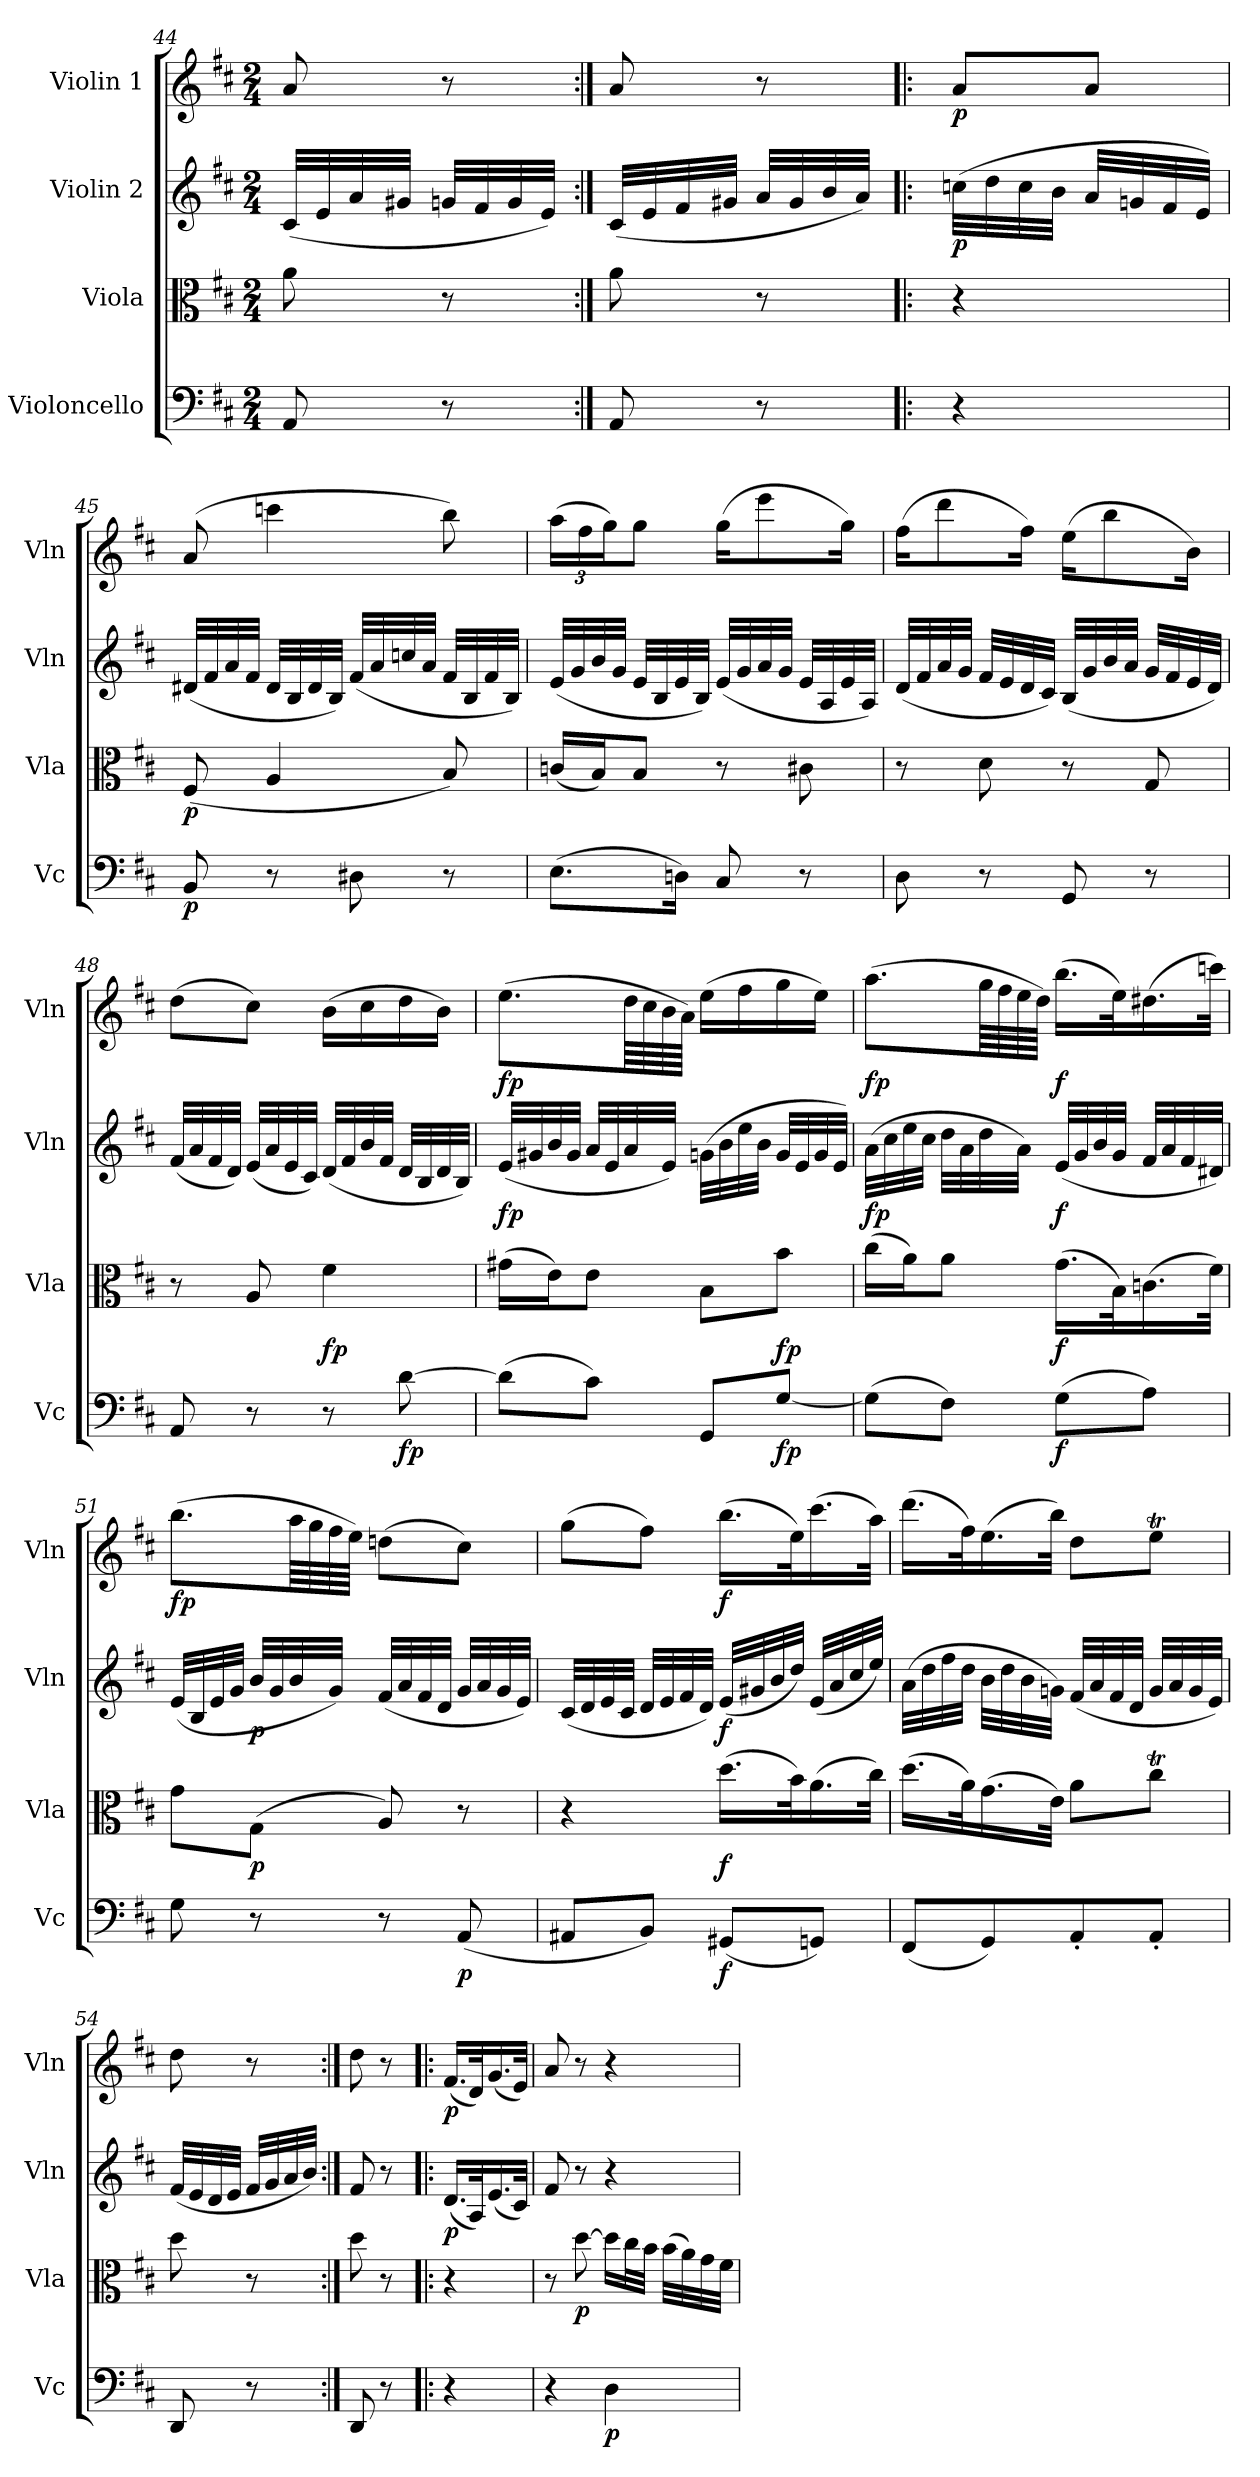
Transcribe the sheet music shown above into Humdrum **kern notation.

**kern	**dynam	**kern	**dynam	**kern	**dynam	**kern	**dynam
*part4	*part4	*part3	*part3	*part2	*part2	*part1	*part1
*staff4	*staff4	*staff3	*staff3	*staff2	*staff2	*staff1	*staff1
*I"Violoncello	*	*I"Viola	*	*I"Violin 2	*	*I"Violin 1	*
*I'Vc	*	*I'Vla	*	*I'Vln	*	*I'Vln	*
*clefF4	*	*clefC3	*	*clefG2	*	*clefG2	*
*k[f#c#]	*	*k[f#c#]	*	*k[f#c#]	*	*k[f#c#]	*
*M2/4	*	*M2/4	*	*M2/4	*	*M2/4	*
=44	=44	=44	=44	=44	=44	=44	=44
8AA/	.	8a\	.	(32c#/LLL	.	8a/	.
.	.	.	.	32e/	.	.	.
.	.	.	.	32a/	.	.	.
.	.	.	.	32g#X/JJJ	.	.	.
8r	.	8r	.	32gn/LLL	.	8r	.
.	.	.	.	32f#/	.	.	.
.	.	.	.	32g/	.	.	.
.	.	.	.	32e/JJJ)	.	.	.
=44X5:|!	=44X5:|!	=44X5:|!	=44X5:|!	=44X5:|!	=44X5:|!	=44X5:|!	=44X5:|!
8AA/	.	8a\	.	(32c#/LLL	.	8a/	.
.	.	.	.	32e/	.	.	.
.	.	.	.	32f#/	.	.	.
.	.	.	.	32g#X/JJJ	.	.	.
8r	.	8r	.	32a/LLL	.	8r	.
.	.	.	.	32g#/	.	.	.
.	.	.	.	32b/	.	.	.
.	.	.	.	32a/JJJ)	.	.	.
!!LO:PB:g=z
=44X6!|:	=44X6!|:	=44X6!|:	=44X6!|:	=44X6!|:	=44X6!|:	=44X6!|:	=44X6!|:
!	!	!	!	!	!LO:DY:b	!	!LO:DY:b
4r	.	4r	.	(32ccn\LLL	p	8a/L	p
.	.	.	.	32dd\	.	.	.
.	.	.	.	32cc\	.	.	.
.	.	.	.	32b\JJJ	.	.	.
.	.	.	.	32a/LLL	.	8a/J	.
.	.	.	.	32gn/	.	.	.
.	.	.	.	32f#/	.	.	.
.	.	.	.	32e/JJJ)	.	.	.
=45	=45	=45	=45	=45	=45	=45	=45
!	!LO:DY:b	!	!LO:DY:b	!	!	!	!
8BB/	p	(8F#/	p	(32d#X/LLL	.	(8a/	.
.	.	.	.	32f#/	.	.	.
.	.	.	.	32a/	.	.	.
.	.	.	.	32f#/JJJ	.	.	.
8r	.	4A/	.	32d#/LLL	.	4cccn\	.
.	.	.	.	32B/	.	.	.
.	.	.	.	32d#/	.	.	.
.	.	.	.	32B/JJJ)	.	.	.
8D#X\	.	.	.	(32f#/LLL	.	.	.
.	.	.	.	32a/	.	.	.
.	.	.	.	32ccn/	.	.	.
.	.	.	.	32a/JJJ	.	.	.
8r	.	8B/)	.	32f#/LLL	.	8bb\)	.
.	.	.	.	32B/	.	.	.
.	.	.	.	32f#/	.	.	.
.	.	.	.	32B/JJJ)	.	.	.
=46	=46	=46	=46	=46	=46	=46	=46
*	*	*	*	*	*	*Xbrackettup	*
(8.E\L	.	(16cn/LL	.	(32e/LLL	.	(24aa\LL	.
.	.	.	.	32g/	.	.	.
.	.	.	.	.	.	24ff#\	.
.	.	16B/J)	.	32b/	.	.	.
.	.	.	.	.	.	24gg\J)	.
.	.	.	.	32g/JJJ	.	.	.
.	.	8B/J	.	32e/LLL	.	8gg\J	.
.	.	.	.	32B/	.	.	.
16Dn\Jk)	.	.	.	32e/	.	.	.
.	.	.	.	32B/JJJ)	.	.	.
8C#/	.	8r	.	(32e/LLL	.	(16gg\KL	.
.	.	.	.	32g/	.	.	.
.	.	.	.	32a/	.	8eee\	.
.	.	.	.	32g/JJJ	.	.	.
8r	.	8c#X\	.	32e/LLL	.	.	.
.	.	.	.	32A/	.	.	.
.	.	.	.	32e/	.	16gg\Jk)	.
.	.	.	.	32A/JJJ)	.	.	.
!!LO:LB:g=z
=47	=47	=47	=47	=47	=47	=47	=47
8D\	.	8r	.	(32d/LLL	.	(16ff#\KL	.
.	.	.	.	32f#/	.	.	.
.	.	.	.	32a/	.	8ddd\	.
.	.	.	.	32g/JJJ	.	.	.
8r	.	8d\	.	32f#/LLL	.	.	.
.	.	.	.	32e/	.	.	.
.	.	.	.	32d/	.	16ff#\Jk)	.
.	.	.	.	32c#/JJJ)	.	.	.
8GG/	.	8r	.	(32B/LLL	.	(16ee\KL	.
.	.	.	.	32g/	.	.	.
.	.	.	.	32b/	.	8bb\	.
.	.	.	.	32a/JJJ	.	.	.
8r	.	8G/	.	32g/LLL	.	.	.
.	.	.	.	32f#/	.	.	.
.	.	.	.	32e/	.	16b\Jk)	.
.	.	.	.	32d/JJJ)	.	.	.
=48	=48	=48	=48	=48	=48	=48	=48
8AA/	.	8r	.	(32f#/LLL	.	(8dd\L	.
.	.	.	.	32a/	.	.	.
.	.	.	.	32f#/	.	.	.
.	.	.	.	32d/JJJ)	.	.	.
8r	.	8A/	.	(32e/LLL	.	8cc#\J)	.
.	.	.	.	32a/	.	.	.
.	.	.	.	32e/	.	.	.
.	.	.	.	32c#/JJJ)	.	.	.
!	!	!	!LO:DY:b	!	!	!	!
8r	.	4f#\	fp	(32d/LLL	.	(16b\LL	.
.	.	.	.	32f#/	.	.	.
.	.	.	.	32b/	.	16cc#\	.
.	.	.	.	32f#/JJJ	.	.	.
!	!LO:DY:b	!	!	!	!	!	!
[8d\	fp	.	.	32d/LLL	.	16dd\	.
.	.	.	.	32B/	.	.	.
.	.	.	.	32d/	.	16b\JJ)	.
.	.	.	.	32B/JJJ)	.	.	.
!!LO:PB:g=z
=49	=49	=49	=49	=49	=49	=49	=49
!	!	!	!	!	!LO:DY:b	!	!LO:DY:b
(8d\L]	.	(16g#X\LL	.	(32e/LLL	fp	(8.ee\L	fp
.	.	.	.	32g#X/	.	.	.
.	.	16e\J)	.	32b/	.	.	.
.	.	.	.	32g#/JJJ	.	.	.
8c#\J)	.	8e\J	.	32a/LLL	.	.	.
.	.	.	.	32e/	.	.	.
.	.	.	.	32a/	.	64dd\LLL	.
.	.	.	.	.	.	64cc#\	.
.	.	.	.	32e/JJJ)	.	64b\	.
.	.	.	.	.	.	64a\JJJJ)	.
8GG/L	.	8B\L	.	(32gn\LLL	.	(16ee\LL	.
.	.	.	.	32b\	.	.	.
.	.	.	.	32ee\	.	16ff#\	.
.	.	.	.	32b\JJJ	.	.	.
!	!LO:DY:b	!	!LO:DY:b	!	!	!	!
[8G/J	fp	8b\J	fp	32g/LLL	.	16gg\	.
.	.	.	.	32e/	.	.	.
.	.	.	.	32g/	.	16ee\JJ)	.
.	.	.	.	32e/JJJ)	.	.	.
=50	=50	=50	=50	=50	=50	=50	=50
!	!	!	!	!	!LO:DY:b	!	!LO:DY:b
(8G\L]	.	(16cc#\LL	.	(32a\LLL	fp	(8.aa\L	fp
.	.	.	.	32cc#\	.	.	.
.	.	16a\J)	.	32ee\	.	.	.
.	.	.	.	32cc#\JJJ	.	.	.
8F#\J)	.	8a\J	.	32dd\LLL	.	.	.
.	.	.	.	32a\	.	.	.
.	.	.	.	32dd\	.	64gg\LLL	.
.	.	.	.	.	.	64ff#\	.
.	.	.	.	32a\JJJ)	.	64ee\	.
.	.	.	.	.	.	64dd\JJJJ)	.
!	!LO:DY:b	!	!LO:DY:b	!	!LO:DY:b	!	!LO:DY:b
(8G\L	f	(16.g\LL	f	(32e/LLL	f	(16.bb\LL	f
.	.	.	.	32g/	.	.	.
.	.	.	.	32b/	.	.	.
.	.	32B\K)	.	32g/JJJ	.	32ee\K)	.
8A\J)	.	(16.cn\	.	32f#/LLL	.	(16.dd#X\	.
.	.	.	.	32a/	.	.	.
.	.	.	.	32f#/	.	.	.
.	.	32f#\JJk)	.	32d#X/JJJ)	.	32cccn\JJk)	.
!!LO:LB:g=z
=51	=51	=51	=51	=51	=51	=51	=51
!	!	!	!	!	!	!	!LO:DY:b
8G\	.	8g\L	.	(32e/LLL	.	(8.bb\L	fp
.	.	.	.	32B/	.	.	.
.	.	.	.	32e/	.	.	.
.	.	.	.	32g/JJJ	.	.	.
!	!	!	!LO:DY:b	!	!LO:DY:b	!	!
8r	.	(8G\J	p	32b/LLL	p	.	.
.	.	.	.	32g/	.	.	.
.	.	.	.	32b/	.	64aa\LLL	.
.	.	.	.	.	.	64gg\	.
.	.	.	.	32g/JJJ)	.	64ff#\	.
.	.	.	.	.	.	64ee\JJJJ)	.
8r	.	8A/)	.	(32f#/LLL	.	(8ddn\L	.
.	.	.	.	32a/	.	.	.
.	.	.	.	32f#/	.	.	.
.	.	.	.	32d/JJJ	.	.	.
!	!LO:DY:b	!	!	!	!	!	!
(8AA/	p	8r	.	32g/LLL	.	8cc#\J)	.
.	.	.	.	32a/	.	.	.
.	.	.	.	32g/	.	.	.
.	.	.	.	32e/JJJ)	.	.	.
=52	=52	=52	=52	=52	=52	=52	=52
8AA#X/L	.	4r	.	(32c#/LLL	.	(8gg\L	.
.	.	.	.	32d/	.	.	.
.	.	.	.	32e/	.	.	.
.	.	.	.	32c#/JJJ	.	.	.
8BB/J)	.	.	.	32d/LLL	.	8ff#\J)	.
.	.	.	.	32e/	.	.	.
.	.	.	.	32f#/	.	.	.
.	.	.	.	32d/JJJ)	.	.	.
!	!LO:DY:b	!	!LO:DY:b	!	!LO:DY:b	!	!LO:DY:b
(8GG#X/L	f	(16.dd\LL	f	(32e/LLL	f	(16.bb\LL	f
.	.	.	.	32g#X/	.	.	.
.	.	.	.	32b/	.	.	.
.	.	32b\K)	.	32dd/JJJ)	.	32ee\K)	.
8GGn/J)	.	(16.a\	.	(32e/LLL	.	(16.ccc#\	.
.	.	.	.	32a/	.	.	.
.	.	.	.	32cc#/	.	.	.
.	.	32cc#\JJk)	.	32ee/JJJ)	.	32aa\JJk)	.
!!LO:LB:g=z
=53	=53	=53	=53	=53	=53	=53	=53
(8FF#/L	.	(16.dd\LL	.	(32a\LLL	.	(16.ddd\LL	.
.	.	.	.	32dd\	.	.	.
.	.	.	.	32ff#\	.	.	.
.	.	32a\K)	.	32dd\JJJ	.	32ff#\K)	.
8GG/)	.	(16.g\	.	32b\LLL	.	(16.ee\	.
.	.	.	.	32dd\	.	.	.
.	.	.	.	32b\	.	.	.
.	.	32e\JJk)	.	32gn\JJJ)	.	32bb\JJk)	.
8AA'/	.	8a\L	.	(32f#/LLL	.	8dd\L	.
.	.	.	.	32a/	.	.	.
.	.	.	.	32f#/	.	.	.
.	.	.	.	32d/JJJ	.	.	.
8AA'/J	.	8cc#t\J	.	32g/LLL	.	8eeT\J	.
.	.	.	.	32a/	.	.	.
.	.	.	.	32g/	.	.	.
.	.	.	.	32e/JJJ)	.	.	.
=54	=54	=54	=54	=54	=54	=54	=54
8DD/	.	8dd\	.	(32f#/LLL	.	8dd\	.
.	.	.	.	32e/	.	.	.
.	.	.	.	32d/	.	.	.
.	.	.	.	32e/JJJ	.	.	.
8r	.	8r	.	32f#/LLL	.	8r	.
.	.	.	.	32g/	.	.	.
.	.	.	.	32a/	.	.	.
.	.	.	.	32b/JJJ)	.	.	.
=54X7:|!	=54X7:|!	=54X7:|!	=54X7:|!	=54X7:|!	=54X7:|!	=54X7:|!	=54X7:|!
8DD/	.	8dd\	.	8f#/	.	8dd\	.
8r	.	8r	.	8r	.	8r	.
=54X8!|:	=54X8!|:	=54X8!|:	=54X8!|:	=54X8!|:	=54X8!|:	=54X8!|:	=54X8!|:
!	!	!	!	!	!LO:DY:b	!	!LO:DY:b
4r	.	4r	.	(16.d/LL	p	(16.f#/LL	p
.	.	.	.	32A/K)	.	32d/K)	.
.	.	.	.	(16.e/	.	(16.g/	.
.	.	.	.	32c#/JJk)	.	32e/JJk)	.
=55	=55	=55	=55	=55	=55	=55	=55
4r	.	8r	.	8f#/	.	8a/	.
!	!	!	!LO:DY:b	!	!	!	!
.	.	[8dd\	p	8r	.	8r	.
!	!LO:DY:b	!	!	!	!	!	!
4D\	p	16dd\LL]	.	4r	.	4r	.
.	.	32cc#\L	.	.	.	.	.
.	.	32b\JJJ	.	.	.	.	.
.	.	(32b\LLL	.	.	.	.	.
.	.	32a\)	.	.	.	.	.
.	.	32g\	.	.	.	.	.
.	.	32f#\JJJ	.	.	.	.	.
=	=	=	=	=	=	=	=
*-	*-	*-	*-	*-	*-	*-	*-
